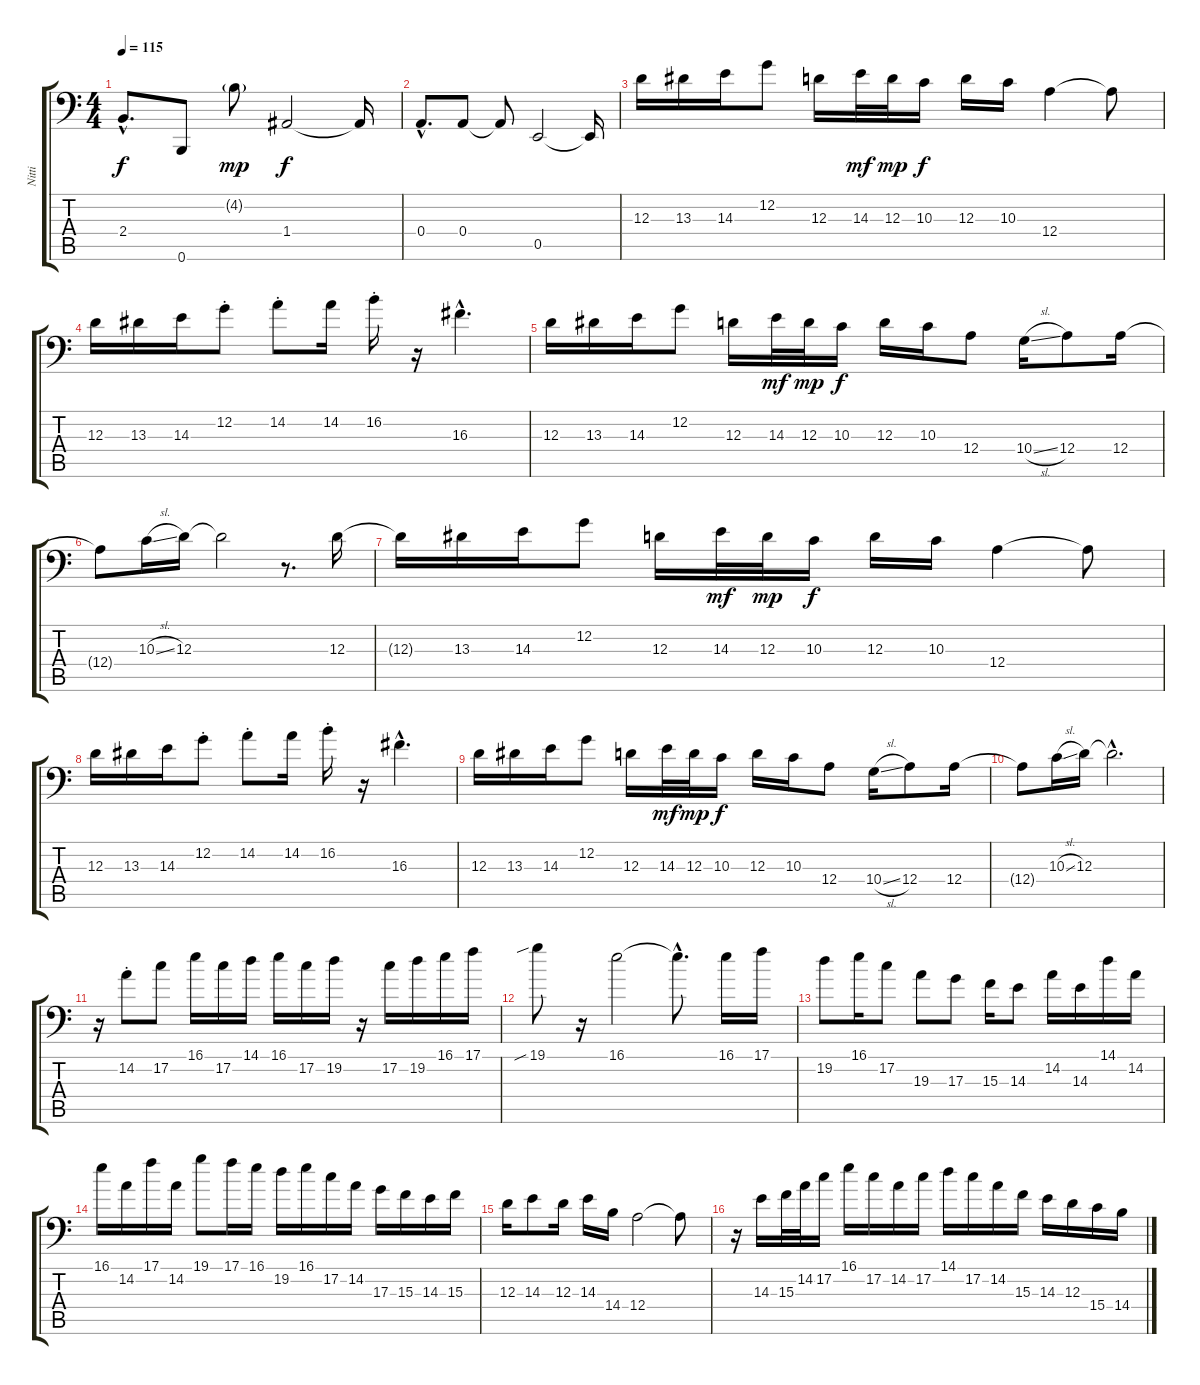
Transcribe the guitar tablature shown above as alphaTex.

\track ("Nitti" "Nitti") {instrument electricbassfinger}
\staff {score tabs}
\tuning (C3 G2 D2 A1 E1 B0) {hide}
\ts (4 4)
\section ("" "")
\tempo 115
\clef f4
\ks c
2.4{hac}.8{d dy f} 0.6.8 4.2{g}.8{dy mp} 1.4.2{dy f} 1.4{t}.16 |
0.4{hac}.8{d} 0.4.8 0.4{t}.8 0.5.2 0.5{t}.16 |
\section ("" "")
12.3.16 13.3.16 14.3.16 12.2.8 12.3.16 14.3.32{dy mf} 12.3.32{dy mp} 10.3.16{dy f} 12.3.16 10.3.16 12.4.4 12.4{t}.8 |
12.3.16 13.3.16 14.3.16 12.2{st}.8 14.2{st}.8 14.2.16 16.2{st}.16 r.16 16.3{hac}.4{d} |
12.3.16 13.3.16 14.3.16 12.2.8 12.3.16 14.3.32{dy mf} 12.3.32{dy mp} 10.3.16{dy f} 12.3.16 10.3.16 12.4.8 10.4{sl}.16 12.4.8 12.4.16 |
12.4{t}.8 10.3{sl}.16 12.3.16 12.3{t}.2 r.8{d} 12.3.16 |
12.3{t}.16 13.3.16 14.3.16 12.2.8 12.3.16 14.3.32{dy mf} 12.3.32{dy mp} 10.3.16{dy f} 12.3.16 10.3.16 12.4.4 12.4{t}.8 |
12.3.16 13.3.16 14.3.16 12.2{st}.8 14.2{st}.8 14.2.16 16.2{st}.16 r.16 16.3{hac}.4{d} |
12.3.16 13.3.16 14.3.16 12.2.8 12.3.16 14.3.32{dy mf} 12.3.32{dy mp} 10.3.16{dy f} 12.3.16 10.3.16 12.4.8 10.4{sl}.16 12.4.8 12.4.16 |
12.4{t}.8 10.3{sl}.16 12.3.16 12.3{hac t}.2{d} |
\section ("" "")
r.16 14.2{st}.8 17.2.8 16.1.16 17.2.16 14.1.16 16.1.16 17.2.16 19.2.16 r.16 17.2.16 19.2.16 16.1.16 17.1.16 |
19.1{sib}.8 r.16 16.1.2 16.1{hac t}.8{d} 16.1.16 17.1.16 |
19.2.8 16.1.16 17.2.8 19.3.8 17.3.8 15.3.16 14.3.8 14.2.16 14.3.16 14.1.16 14.2.16 |
16.1.16 14.2.16 17.1.16 14.2.16 19.1.8 17.1.16 16.1.16 19.2.16 16.1.16 17.2.16 14.2.16 17.3.16 15.3.16 14.3.16 15.3.16 |
12.3.16 14.3.8 12.3.16 14.3.16 14.4.16 12.4.2 12.4{t}.8 |
r.16 14.3.16 15.3.32 14.2.32 17.2.16 16.1.16 17.2.16 14.2.16 17.2.16 14.1.16 17.2.16 14.2.16 15.3.16 14.3.16 12.3.16 15.4.16 14.4.16
